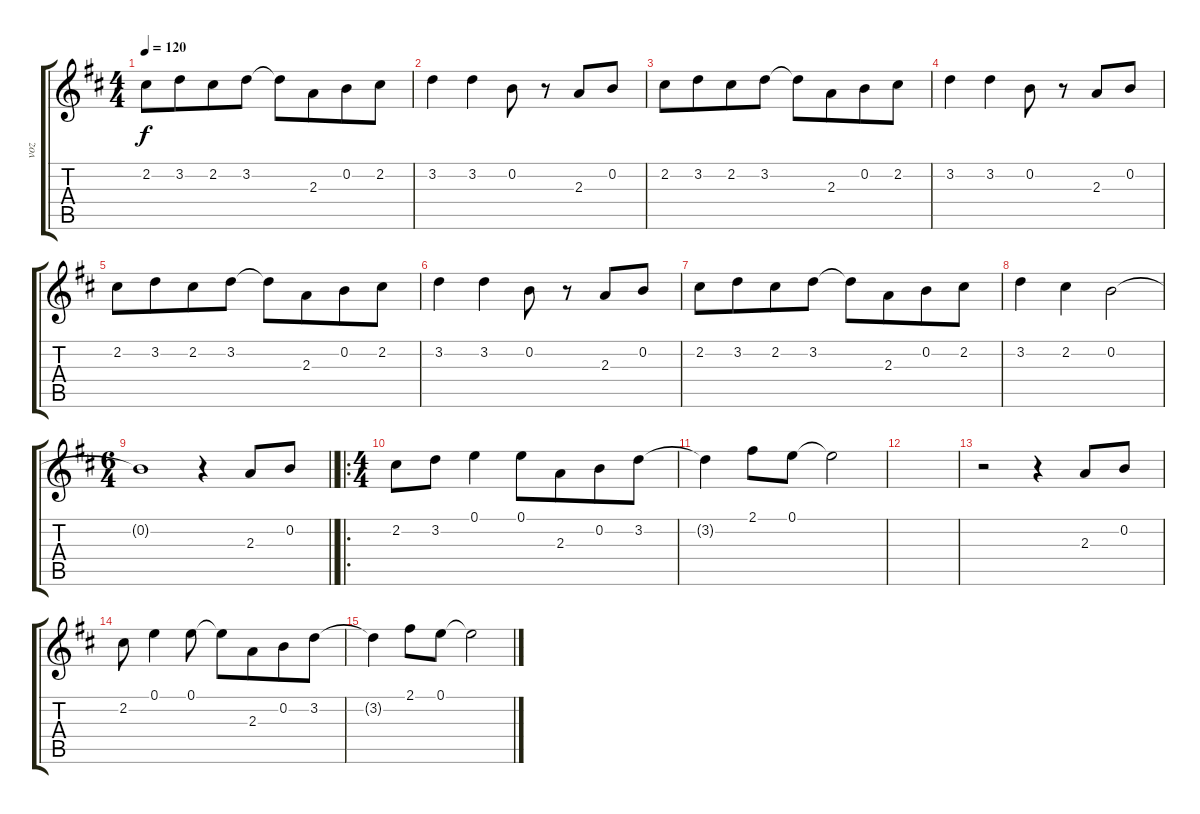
\track ("voz" "voz") {instrument acousticguitarsteel}
\staff {score tabs}
\tuning (E4 B3 G3 D3 A2 E2) {hide}
\ts (4 4)
\tempo 120
\clef g2
\ks d
2.2.8{dy f} 3.2.8{beam merge} 2.2.8 3.2.8 3.2{t}.8 2.3.8{beam merge} 0.2.8 2.2.8 |
3.2.4 3.2.4 0.2.8 r.8 2.3.8 0.2.8 |
2.2.8 3.2.8{beam merge} 2.2.8 3.2.8 3.2{t}.8 2.3.8{beam merge} 0.2.8 2.2.8 |
3.2.4 3.2.4 0.2.8 r.8 2.3.8 0.2.8 |
2.2.8 3.2.8{beam merge} 2.2.8 3.2.8 3.2{t}.8 2.3.8{beam merge} 0.2.8 2.2.8 |
3.2.4 3.2.4 0.2.8 r.8 2.3.8 0.2.8 |
2.2.8 3.2.8{beam merge} 2.2.8 3.2.8 3.2{t}.8 2.3.8{beam merge} 0.2.8 2.2.8 |
3.2.4 2.2.4 0.2.2 |
\ts (6 4)
\barLineRight lightlight
0.2{t}.1 r.4 2.3.8{beam Up beam merge} 0.2.8{beam Up} |
\ro
\ts (4 4)
2.2.8 3.2.8 0.1.4 0.1.8 2.3.8{beam merge} 0.2.8 3.2.8 |
3.2{t}.4 2.1.8 0.1.8 0.1{t}.2 |
|
r.2 r.4 2.3.8{beam Up beam merge} 0.2.8{beam Up} |
2.2.8 0.1.4 0.1.8 0.1{t}.8 2.3.8{beam merge} 0.2.8 3.2.8 |
3.2{t}.4 2.1.8 0.1.8 0.1{t}.2
